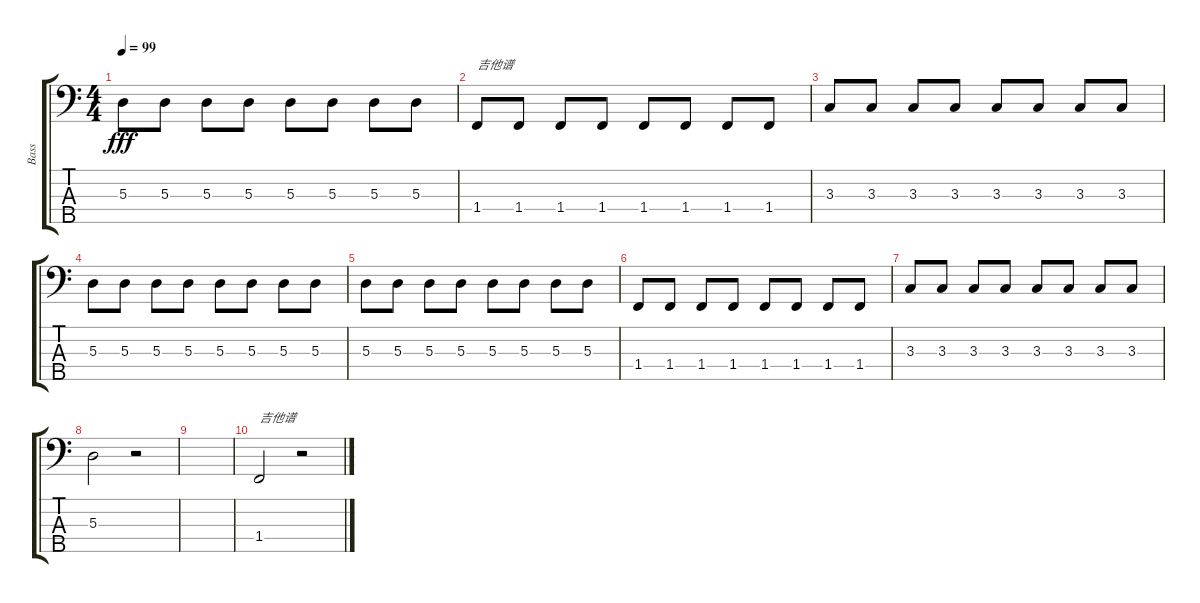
\track ("Bass" "Bass") {instrument electricbassfinger}
\staff {score tabs}
\tuning (G2 D2 A1 E1 B0) {hide}
\ts (4 4)
\tempo 99
\clef f4
\ks c
5.3.8{dy fff} 5.3.8 5.3.8 5.3.8 5.3.8 5.3.8 5.3.8 5.3.8 |
1.4.8{txt "吉他谱"} 1.4.8 1.4.8 1.4.8 1.4.8 1.4.8 1.4.8 1.4.8 |
3.3.8 3.3.8 3.3.8 3.3.8 3.3.8 3.3.8 3.3.8 3.3.8 |
5.3.8 5.3.8 5.3.8 5.3.8 5.3.8 5.3.8 5.3.8 5.3.8 |
5.3.8 5.3.8 5.3.8 5.3.8 5.3.8 5.3.8 5.3.8 5.3.8 |
1.4.8 1.4.8 1.4.8 1.4.8 1.4.8 1.4.8 1.4.8 1.4.8 |
3.3.8 3.3.8 3.3.8 3.3.8 3.3.8 3.3.8 3.3.8 3.3.8 |
5.3.2 r.2 |
|
1.4.2{txt "吉他谱"} r.2
